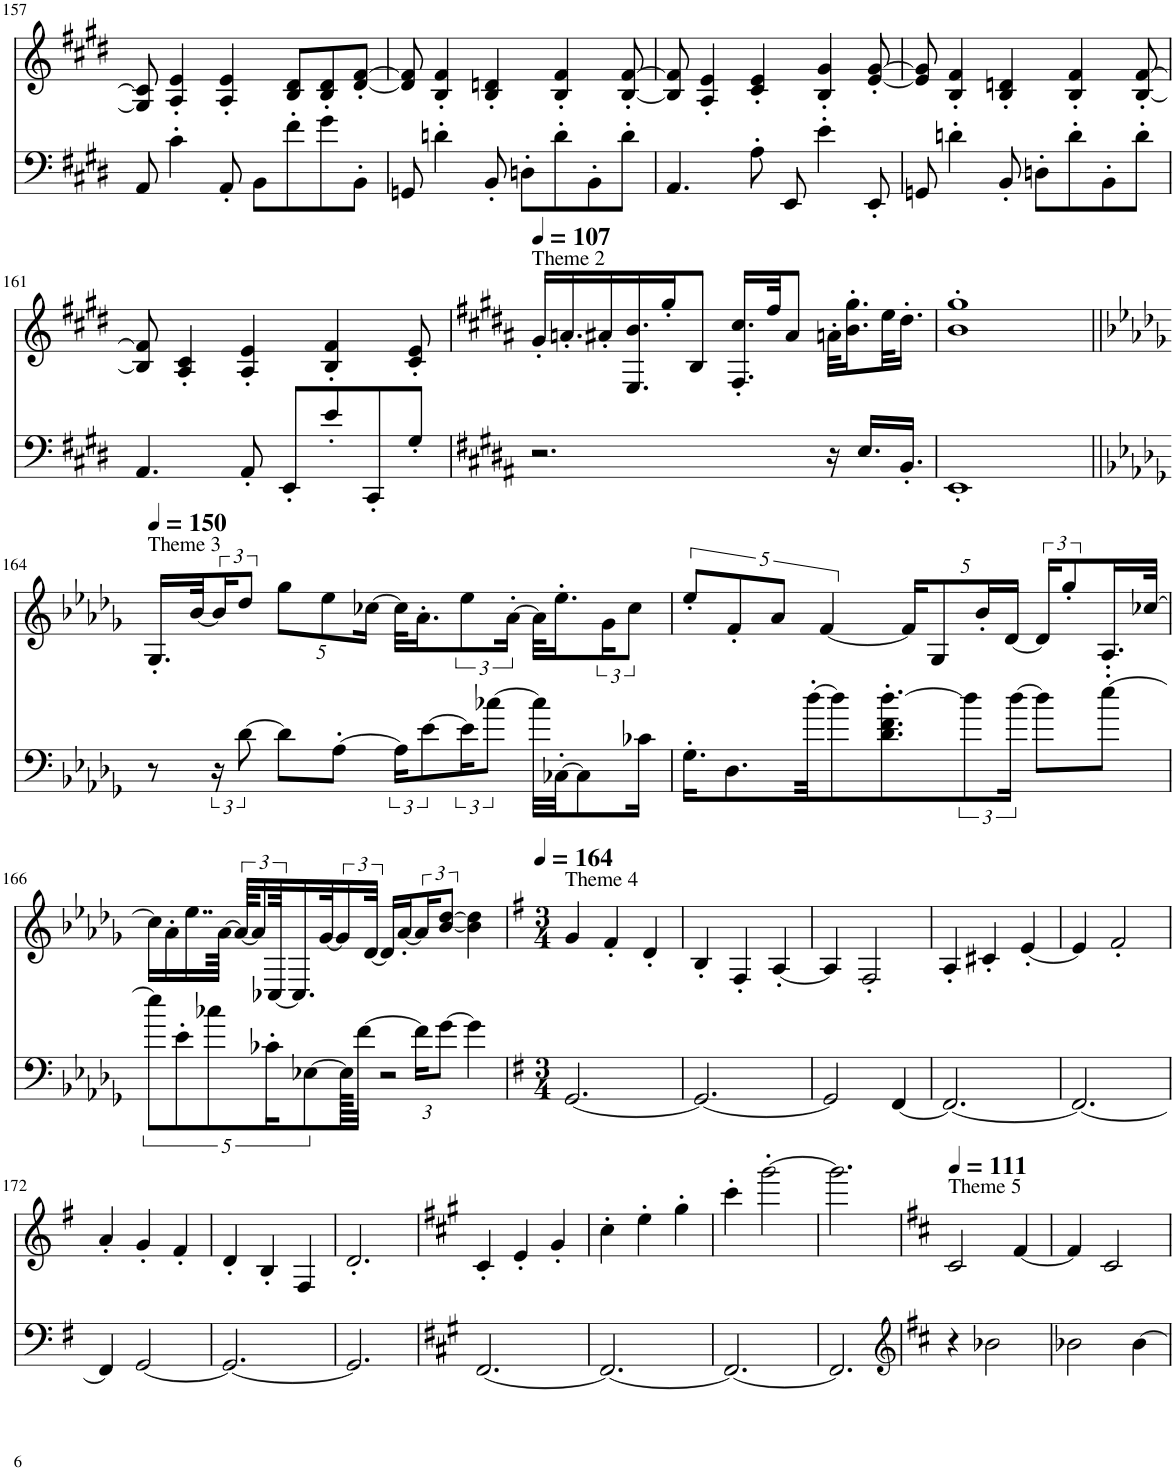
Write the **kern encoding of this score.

**kern	**kern
*part1	*part1
*staff2	*staff1
*I"Piano	*
*I'Pno.	*
!!LO:PB:g=z
*clefF4	*clefF4
*k[f#c#g#d#]	*k[f#c#g#d#]
*M4/4	*M4/4
=157	=157
8AA/	8G#/] 8c#/]
4c#'\	4A/' 4e/'
8AA'/	4A/' 4e/'
8BB\L	.
8f#'\	8B/ 8d#/L
8g#\	8B/' 8d#/'
8BB'\J	[8d#/' [8f#/'J
=158	=158
8GGn/	8d#/] 8f#/]
4dn'\	4B/' 4f#/'
8BB'/	4B/' 4dn/'
8Dn'\L	.
8d'\	4B/' 4f#/'
8BB'\	.
8d'\J	[8B/' [8f#/'
=159	=159
4.AA/	8B/] 8f#/]
.	4A/' 4e/'
8A'\	4c#/' 4e/'
8EE/	.
4e'\	4B/' 4g#/'
8EE'/	[8e/' [8g#/'
=160	=160
8GGn/	8e/] 8g#/]
4dn'\	4B/' 4f#/'
8BB'/	4B/' 4dn/'
8Dn'\L	.
8d'\	4B/' 4f#/'
8BB'\	.
8d'\J	[8B/' [8f#/'
!!LO:LB:g=z
=161	=161
4.AA/	8B/] 8f#/]
.	4A/' 4c#/'
8AA'/	4A/' 4e/'
8EE'/L	.
8e'/	4B/' 4f#/'
8CC#'/	.
8G#'/J	8c#/' 8e/'
=162	=162
*k[f#c#g#d#a#]	*k[f#c#g#d#a#]
*	*MM107
!	!LO:TX:a:t=Theme 2
2.r	16g#'/LL
.	16.an'/
.	16a#X'/
.	16.E/ 16.b/
.	16gg#'/J
.	8B/J
.	16.F#/' 16.cc#/'LL
.	32ff#/JK
.	8a#/J
16r	32an'\KLL
.	16.b\' 16.gg#\'
16.E/LL	.
.	32ee\K
16.BB'/JJ	16.dd#'\JJ
=163	=163
1EE'	1b' 1gg#'
!!LO:LB:g=z
=164||	=164||
*k[b-e-a-d-g-]	*k[b-e-a-d-g-]
*	*MM150
!	!LO:TX:a:t=Theme 3
8r	16.G-'/LL
.	[32b-/K
24r	24b-/J]
[12d-\	12dd-/J
*	*Xbrackettup
8d-\L]	10gg-\L
.	10ee-\
[8A-'\J	.
.	[20cc-X\Jk
24A-\KL]	32cc-\KLL]
.	16.a-'\J
[8e-\	.
*	*brackettup
.	12ee-\
[12cc-X\J	.
.	[24a-'\Jk
32cc-\LLL]	32a-\KLL]
[32C-X'\JJ	16.ee-'\
8C-\]	.
.	24g-\J
.	12cc-\J
16c-X\Jk	.
=165	=165
16.G-'\KL	10ee-'/L
8.D-\	.
.	10f'/
.	10a-/J
[32dd-'\KK	.
.	[5f/
8dd-\]	.
8.d-\' 8.f\' [8.dd-\'	.
*	*Xbrackettup
.	20f/KL]
.	10G-/
8dd-\]	.
.	20b-'/L
.	[20d-/JJ
*	*brackettup
8dd-\L]	24d-/KL]
.	12gg-'/
[8ee-'\J	16.A-'/L
.	[32cc-X/JJk
!!LO:LB:g=z
=166	=166
10ee-\L]	16cc-\LL]
.	16a-'\
10e-'\	.
.	16..ee-\
10cc-X\	.
.	[64a-\JJkk
.	96a-/KKLL_
.	24a-/]
20c-X'\K	.
.	[96C-X/KK
.	16.C-/]
[10E-X\	.
.	[32g-/K
.	24g-/]
128E-\KKLL]	.
640%7ryy	.
[32f\JJJ	.
.	[48d-/JJk
2r	16d-/LL]
.	[16a-'/
.	24a-/J]
.	[12b-/ [12dd-/J
.	4b-\] 4dd-\]
*Xbrackettup	*
24f\KL]	4.ryy
[12g-\J	.
4g-\]	.
=167	=167
*k[f#]	*k[f#]
*M3/4	*M3/4
*	*MM164
!	!LO:TX:a:t=Theme 4
[2.GG/	4g/
.	4f#'/
.	4d'/
=168	=168
2.GG/_	4B'/
.	4F#'/
.	[4A'/
=169	=169
2GG/]	4A/]
.	2F#'/
[4FF#/	.
=170	=170
2.FF#/_	4A'/
.	4c#X'/
.	[4e'/
=171	=171
2.FF#/_	4e/]
.	2f#'/
!!LO:LB:g=z
=172	=172
4FF#/]	4a'/
[2GG/	4g'/
.	4f#'/
=173	=173
2.GG/_	4d'/
.	4B'/
.	4F#/
=174	=174
2.GG/]	2.d'/
=175	=175
*k[f#c#g#]	*k[f#c#g#]
[2.FF#/	4c#'/
.	4e'/
.	4g#'/
=176	=176
2.FF#/_	4cc#'\
.	4ee'\
.	4gg#'\
=177	=177
2.FF#/_	4ccc#'\
.	[2ggg#'\
=178	=178
2.FF#/]	2.ggg#\]
=179	=179
*clefG2	*
*k[f#c#]	*k[f#c#]
*	*MM111
!	!LO:TX:a:t=Theme 5
4r	2c#/
2b-X\	.
.	[4f#/
=180	=180
2b-X\	4f#/]
.	2c#/
[4b-\	.
=	=
*-	*-
